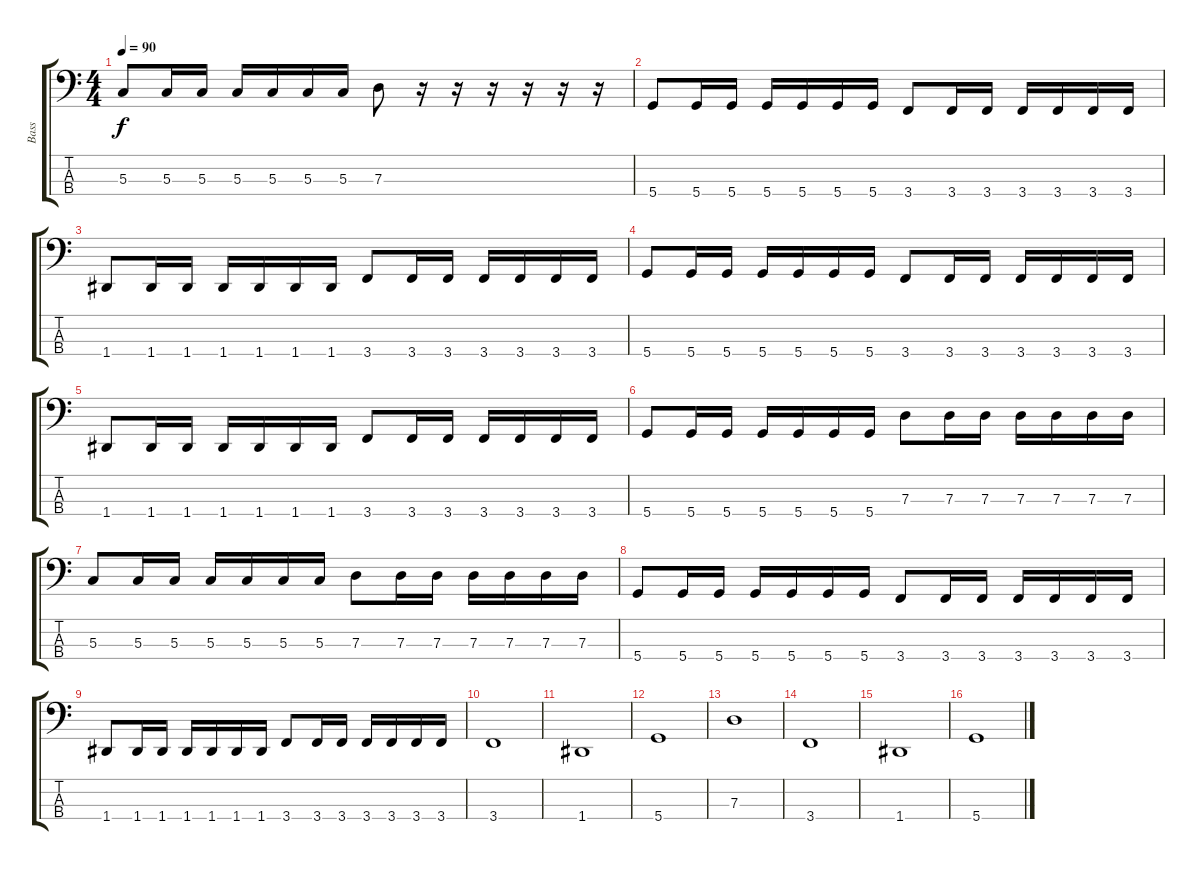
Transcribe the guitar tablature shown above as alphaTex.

\track ("Bass" "Bass") {instrument electricbassfinger}
\staff {score tabs}
\tuning (F2 C2 G1 D1) {hide}
\ts (4 4)
\tempo 90
\clef f4
\ks c
5.3.8{dy f} 5.3.16 5.3.16 5.3.16 5.3.16 5.3.16 5.3.16 7.3.8 r.16 r.16 r.16 r.16 r.16 r.16 |
5.4.8 5.4.16 5.4.16 5.4.16 5.4.16 5.4.16 5.4.16 3.4.8 3.4.16 3.4.16 3.4.16 3.4.16 3.4.16 3.4.16 |
1.4.8 1.4.16 1.4.16 1.4.16 1.4.16 1.4.16 1.4.16 3.4.8 3.4.16 3.4.16 3.4.16 3.4.16 3.4.16 3.4.16 |
5.4.8 5.4.16 5.4.16 5.4.16 5.4.16 5.4.16 5.4.16 3.4.8 3.4.16 3.4.16 3.4.16 3.4.16 3.4.16 3.4.16 |
1.4.8 1.4.16 1.4.16 1.4.16 1.4.16 1.4.16 1.4.16 3.4.8 3.4.16 3.4.16 3.4.16 3.4.16 3.4.16 3.4.16 |
5.4.8 5.4.16 5.4.16 5.4.16 5.4.16 5.4.16 5.4.16 7.3.8 7.3.16 7.3.16 7.3.16 7.3.16 7.3.16 7.3.16 |
5.3.8 5.3.16 5.3.16 5.3.16 5.3.16 5.3.16 5.3.16 7.3.8 7.3.16 7.3.16 7.3.16 7.3.16 7.3.16 7.3.16 |
5.4.8 5.4.16 5.4.16 5.4.16 5.4.16 5.4.16 5.4.16 3.4.8 3.4.16 3.4.16 3.4.16 3.4.16 3.4.16 3.4.16 |
1.4.8 1.4.16 1.4.16 1.4.16 1.4.16 1.4.16 1.4.16 3.4.8 3.4.16 3.4.16 3.4.16 3.4.16 3.4.16 3.4.16 |
3.4.1 |
1.4.1 |
5.4.1 |
7.3.1 |
3.4.1 |
1.4.1 |
5.4.1
